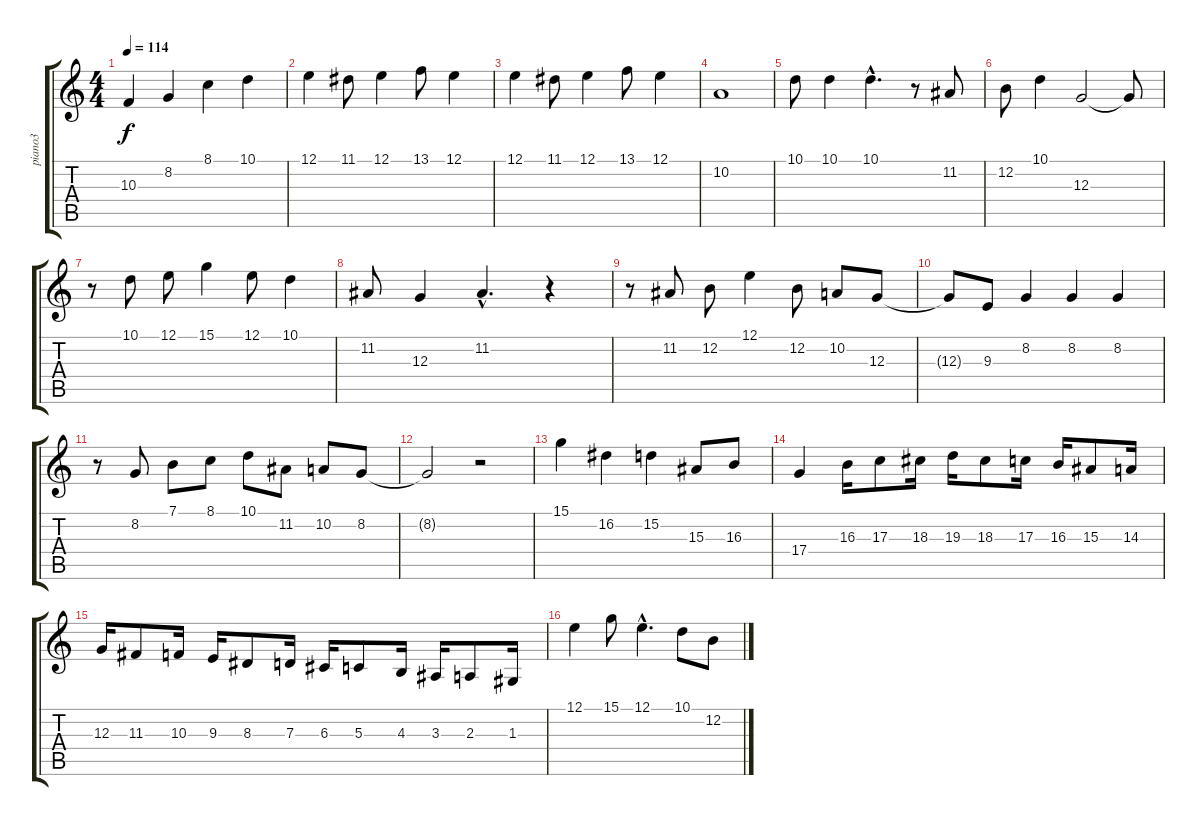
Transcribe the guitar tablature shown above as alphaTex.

\track ("piano3              " "piano3    ") {instrument acousticgrandpiano}
\staff {score tabs}
\tuning (E4 B3 G3 D3 A2 E2) {hide}
\ts (4 4)
\tempo 114
\clef g2
\ks c
10.3.4{dy f} 8.2.4 8.1.4 10.1.4 |
12.1.4 11.1.8 12.1.4 13.1.8 12.1.4 |
12.1.4 11.1.8 12.1.4 13.1.8 12.1.4 |
10.2.1 |
10.1.8 10.1.4 10.1{hac}.4{d} r.8 11.2.8 |
12.2.8 10.1.4 12.3.2 12.3{t}.8 |
r.8 10.1.8 12.1.8 15.1.4 12.1.8 10.1.4 |
11.2.8 12.3.4 11.2{hac}.4{d} r.4 |
r.8 11.2.8 12.2.8 12.1.4 12.2.8 10.2.8 12.3.8 |
12.3{t}.8 9.3.8 8.2.4 8.2.4 8.2.4 |
r.8 8.2.8 7.1.8 8.1.8 10.1.8 11.2.8 10.2.8 8.2.8 |
8.2{t}.2 r.2 |
15.1.4 16.2.4 15.2.4 15.3.8 16.3.8 |
17.4.4 16.3.16 17.3.8 18.3.16 19.3.16 18.3.8 17.3.16 16.3.16 15.3.8 14.3.16 |
12.3.16 11.3.8 10.3.16 9.3.16 8.3.8 7.3.16 6.3.16 5.3.8 4.3.16 3.3.16 2.3.8 1.3.16 |
12.1.4 15.1.8 12.1{hac}.4{d} 10.1.8 12.2.8
